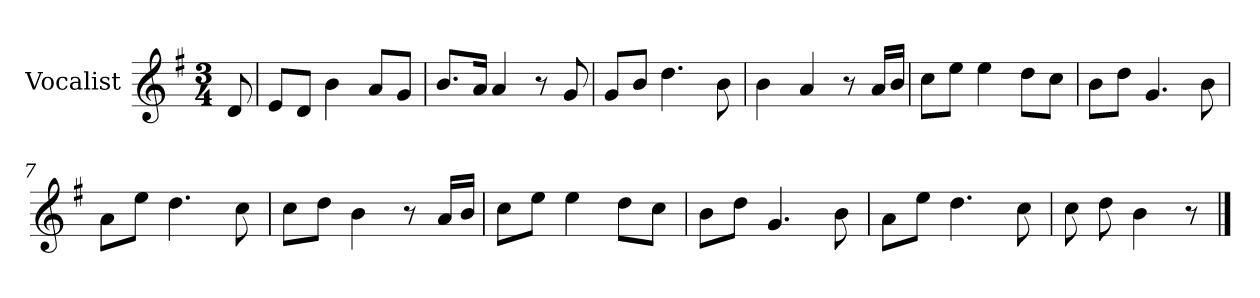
**kern
*part1
*staff1
*I"Vocalist
*k[f#]
*G:
*M3/4
=
8d
=1
8eL
8dJ
4b
8aL
8gJ
=2
8.bL
16aJk
4a
8r
8g
=3
8gL
8bJ
4.dd
8b
=4
4b
4a
8r
16aLL
16bJJ
=5
8ccL
8eeJ
4ee
8ddL
8ccJ
=6
8bL
8ddJ
4.g
8b
=7
8aL
8eeJ
4.dd
8cc
=8
8ccL
8ddJ
4b
8r
16aLL
16bJJ
=9
8ccL
8eeJ
4ee
8ddL
8ccJ
=10
8bL
8ddJ
4.g
8b
=11
8aL
8eeJ
4.dd
8cc
=12
8cc
8dd
4b
8r
==
*-
